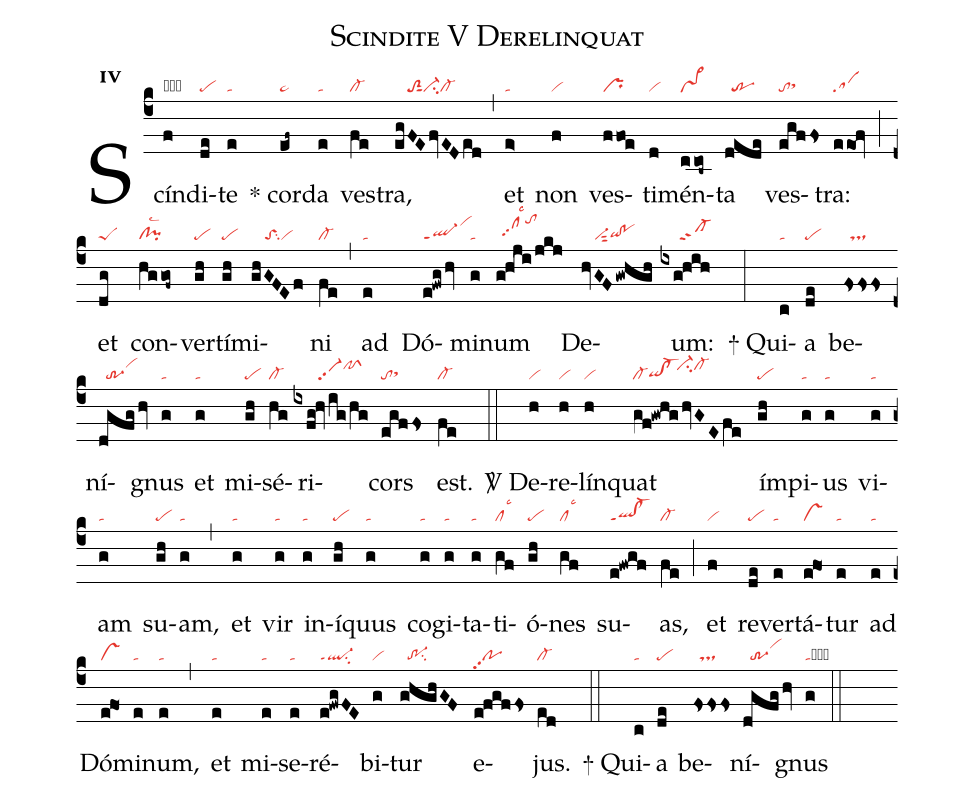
name:Scindite V Derelinquat;
office-part:re;
mode:4;
nabc-lines:1;
%%
initial-style: 1;
name: Scindite corda vestra;
mode: 4;
office-part: Responsorium;
annotation: Resp. ;
annotation: iv;
nabc-lines:1;
%%
(c4) Scín(f|obvi)di(de|pe)te(e|ta) <sp>*</sp> cor(ef~|ta>)da(e|ta) ves(fe|cl-)tra,(egFEfvEDed|////toS2sut1ci-cl-) (,) et(e>|ta) non(f|vi) ves(ffoe|pr)ti(d|vi)mén(ccob~|vs>)ta(dede|//tr) ves(egffs|tosthh)tra:(eeof|sa) (;) et(dg|peS) con(hggof~|cl!pilsc2)ver(gh|pe)tí(gh|pe)mi(ghGFEf|////toSsu2vi)ni(fe|cl-) (,) ad(e|ta) Dó(e!fwg/hv|ql-ppt1vihl)mi(g|ta)num(g@h@ji/jkj|//sfhhlsc3tohm) De(hvGF/gwhgh|////vi-sut2qihg!pohg)um:(ixg!hih|//////sf-) (:)
<sp>+</sp> Qui(c|ta)a(de|pe) be(fsss|//ts)ní(dgfg/hv|//tr-3vihk)gnus(g|ta) et(g|ta) mi(gh|pe)sé(hg|cl-)ri(ixfg!hv/ig/hg|////////vi-pp2pfShj)cors(egffs|tosthh) est.(fe|cl-) (::)

<sp>V/</sp> De(h|vi)re(h|vi)lín(h|vi)quat(gf!gwhg/hvGEfe|cl-qihg!cl-hg`ci-hjcl-hj) ím(gh|pe)pi(g|ta)us(g|ta) vi(g|ta)am(g|ta) su(gh|pe)am,(g|ta) (,) et(g|ta) vir(g|ta) in(g|ta)í(gh|pe)q{uu}s(g|ta) co(g|ta)gi(g|ta)ta(g|ta)ti(gf|cllsc3)ó(gh|pe)nes(gf|cllsc3) su(e!fwgf|ql!cl-ppt1)as,(fe|cl-) (;) et(f|vi) re(de|pe)ver(e|ta)tá(efO1|vs)tur(e|ta) ad(e|ta) Dó(efO1|vs)mi(e|ta)num,(e|ta) (,) et(e|ta) mi(e|ta)se(e|ta)ré(e!fwgFE|ql-ppt1su2)bi(g|vi)tur(ghghGF|//tr-1su2) e(e!fgffs|popp2)jus.(ed|cl-) (::)
<sp>+</sp> Qui(c|ta)a(de|pe) be(fsss|//ts)ní(dgfg/hv|//tr-3vihk)gnus(g|tacb) (::)
